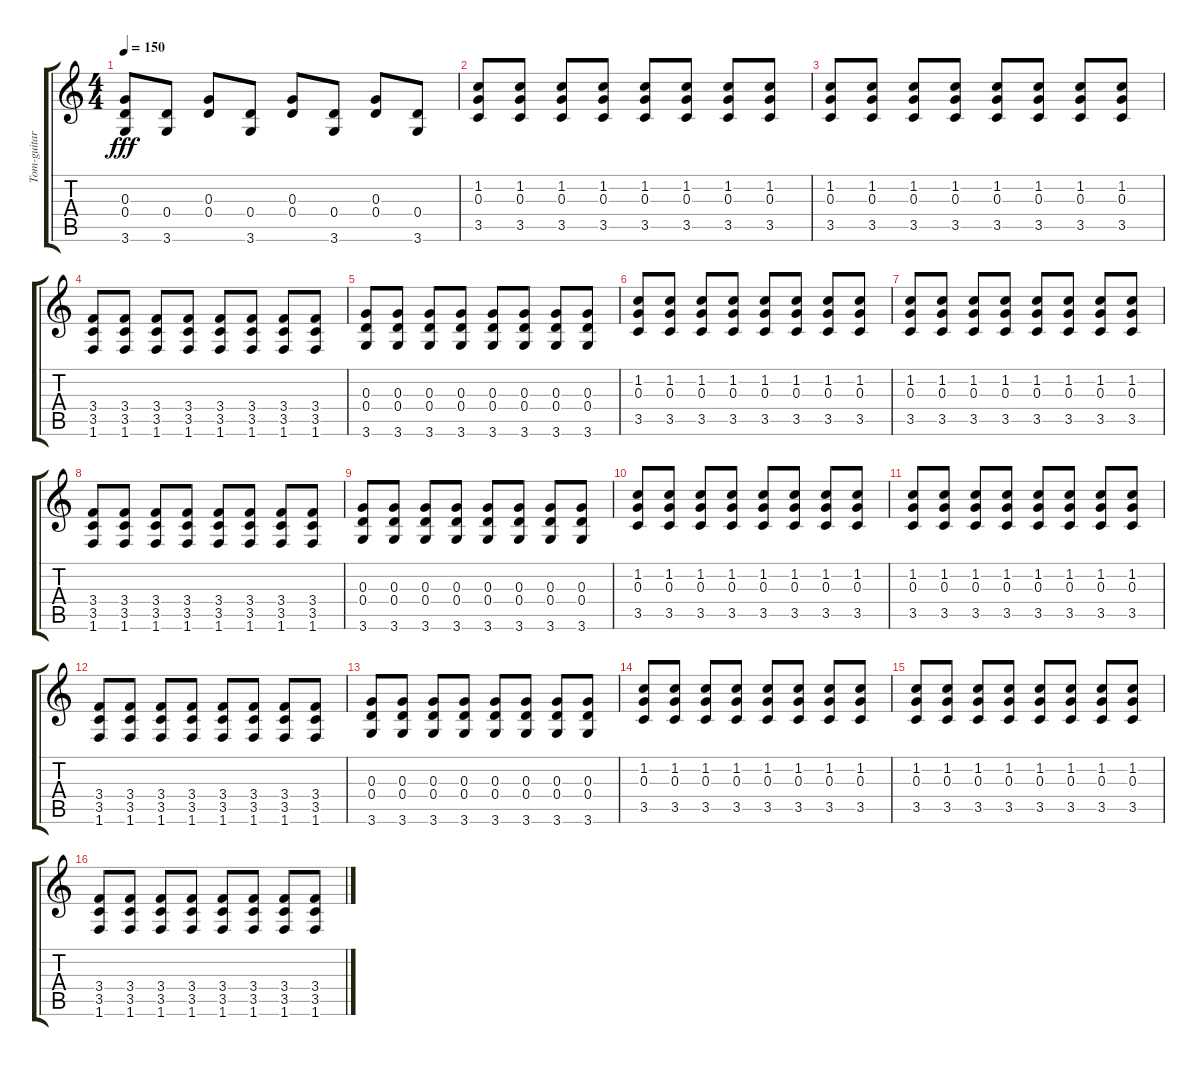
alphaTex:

\track ("Tom-guitar" "Tom-guitar") {instrument overdrivenguitar}
\staff {score tabs}
\tuning (E4 B3 G3 D3 A2 E2) {hide}
\ts (4 4)
\tempo 150
\clef g2
\ks c
(0.3 0.4 3.6).8{dy fff} (0.4 3.6).8 (0.3 0.4).8 (0.4 3.6).8 (0.3 0.4).8 (0.4 3.6).8 (0.3 0.4).8 (0.4 3.6).8 |
(1.2 0.3 3.5).8{instrument distortionguitar} (1.2 0.3 3.5).8 (1.2 0.3 3.5).8 (1.2 0.3 3.5).8 (1.2 0.3 3.5).8 (1.2 0.3 3.5).8 (1.2 0.3 3.5).8 (1.2 0.3 3.5).8 |
(1.2 0.3 3.5).8 (1.2 0.3 3.5).8 (1.2 0.3 3.5).8 (1.2 0.3 3.5).8 (1.2 0.3 3.5).8 (1.2 0.3 3.5).8 (1.2 0.3 3.5).8 (1.2 0.3 3.5).8 |
(3.4 3.5 1.6).8 (3.4 3.5 1.6).8 (3.4 3.5 1.6).8 (3.4 3.5 1.6).8 (3.4 3.5 1.6).8 (3.4 3.5 1.6).8 (3.4 3.5 1.6).8 (3.4 3.5 1.6).8 |
(0.3 0.4 3.6).8 (0.3 0.4 3.6).8 (0.3 0.4 3.6).8 (0.3 0.4 3.6).8 (0.3 0.4 3.6).8 (0.3 0.4 3.6).8 (0.3 0.4 3.6).8 (0.3 0.4 3.6).8 |
(1.2 0.3 3.5).8{instrument distortionguitar} (1.2 0.3 3.5).8 (1.2 0.3 3.5).8 (1.2 0.3 3.5).8 (1.2 0.3 3.5).8 (1.2 0.3 3.5).8 (1.2 0.3 3.5).8 (1.2 0.3 3.5).8 |
(1.2 0.3 3.5).8 (1.2 0.3 3.5).8 (1.2 0.3 3.5).8 (1.2 0.3 3.5).8 (1.2 0.3 3.5).8 (1.2 0.3 3.5).8 (1.2 0.3 3.5).8 (1.2 0.3 3.5).8 |
(3.4 3.5 1.6).8 (3.4 3.5 1.6).8 (3.4 3.5 1.6).8 (3.4 3.5 1.6).8 (3.4 3.5 1.6).8 (3.4 3.5 1.6).8 (3.4 3.5 1.6).8 (3.4 3.5 1.6).8 |
(0.3 0.4 3.6).8 (0.3 0.4 3.6).8 (0.3 0.4 3.6).8 (0.3 0.4 3.6).8 (0.3 0.4 3.6).8 (0.3 0.4 3.6).8 (0.3 0.4 3.6).8 (0.3 0.4 3.6).8 |
(1.2 0.3 3.5).8{instrument distortionguitar} (1.2 0.3 3.5).8 (1.2 0.3 3.5).8 (1.2 0.3 3.5).8 (1.2 0.3 3.5).8 (1.2 0.3 3.5).8 (1.2 0.3 3.5).8 (1.2 0.3 3.5).8 |
(1.2 0.3 3.5).8 (1.2 0.3 3.5).8 (1.2 0.3 3.5).8 (1.2 0.3 3.5).8 (1.2 0.3 3.5).8 (1.2 0.3 3.5).8 (1.2 0.3 3.5).8 (1.2 0.3 3.5).8 |
(3.4 3.5 1.6).8 (3.4 3.5 1.6).8 (3.4 3.5 1.6).8 (3.4 3.5 1.6).8 (3.4 3.5 1.6).8 (3.4 3.5 1.6).8 (3.4 3.5 1.6).8 (3.4 3.5 1.6).8 |
(0.3 0.4 3.6).8 (0.3 0.4 3.6).8 (0.3 0.4 3.6).8 (0.3 0.4 3.6).8 (0.3 0.4 3.6).8 (0.3 0.4 3.6).8 (0.3 0.4 3.6).8 (0.3 0.4 3.6).8 |
(1.2 0.3 3.5).8{instrument distortionguitar} (1.2 0.3 3.5).8 (1.2 0.3 3.5).8 (1.2 0.3 3.5).8 (1.2 0.3 3.5).8 (1.2 0.3 3.5).8 (1.2 0.3 3.5).8 (1.2 0.3 3.5).8 |
(1.2 0.3 3.5).8 (1.2 0.3 3.5).8 (1.2 0.3 3.5).8 (1.2 0.3 3.5).8 (1.2 0.3 3.5).8 (1.2 0.3 3.5).8 (1.2 0.3 3.5).8 (1.2 0.3 3.5).8 |
(3.4 3.5 1.6).8 (3.4 3.5 1.6).8 (3.4 3.5 1.6).8 (3.4 3.5 1.6).8 (3.4 3.5 1.6).8 (3.4 3.5 1.6).8 (3.4 3.5 1.6).8 (3.4 3.5 1.6).8
